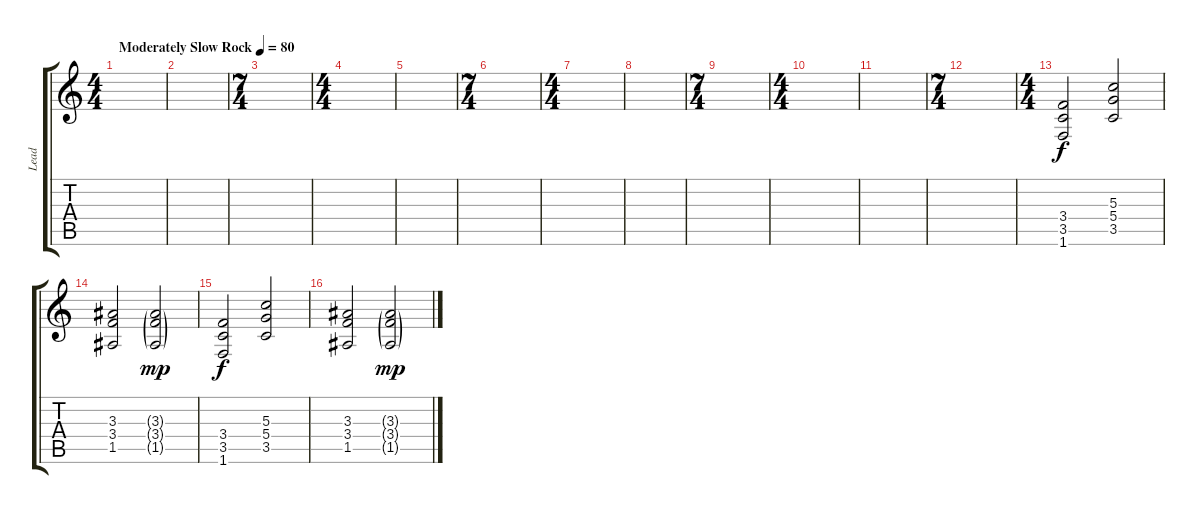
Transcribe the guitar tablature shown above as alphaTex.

\track ("Lead" "Lead") {instrument overdrivenguitar}
\staff {score tabs}
\tuning (E4 B3 G3 D3 A2 E2) {hide}
\ts (4 4)
\tempo (80 "Moderately Slow Rock")
\clef g2
\ks c
|
|
\ts (7 4)
|
\ts (4 4)
|
|
\ts (7 4)
|
\ts (4 4)
|
|
\ts (7 4)
|
\ts (4 4)
|
|
\ts (7 4)
|
\ts (4 4)
(3.4 3.5 1.6).2 (5.3 5.4 3.5).2 |
(3.3 3.4 1.5).2 (3.3{g} 3.4{g} 1.5{g}).2{dy mp} |
(3.4 3.5 1.6).2{dy f} (5.3 5.4 3.5).2 |
(3.3 3.4 1.5).2 (3.3{g} 3.4{g} 1.5{g}).2{dy mp}
